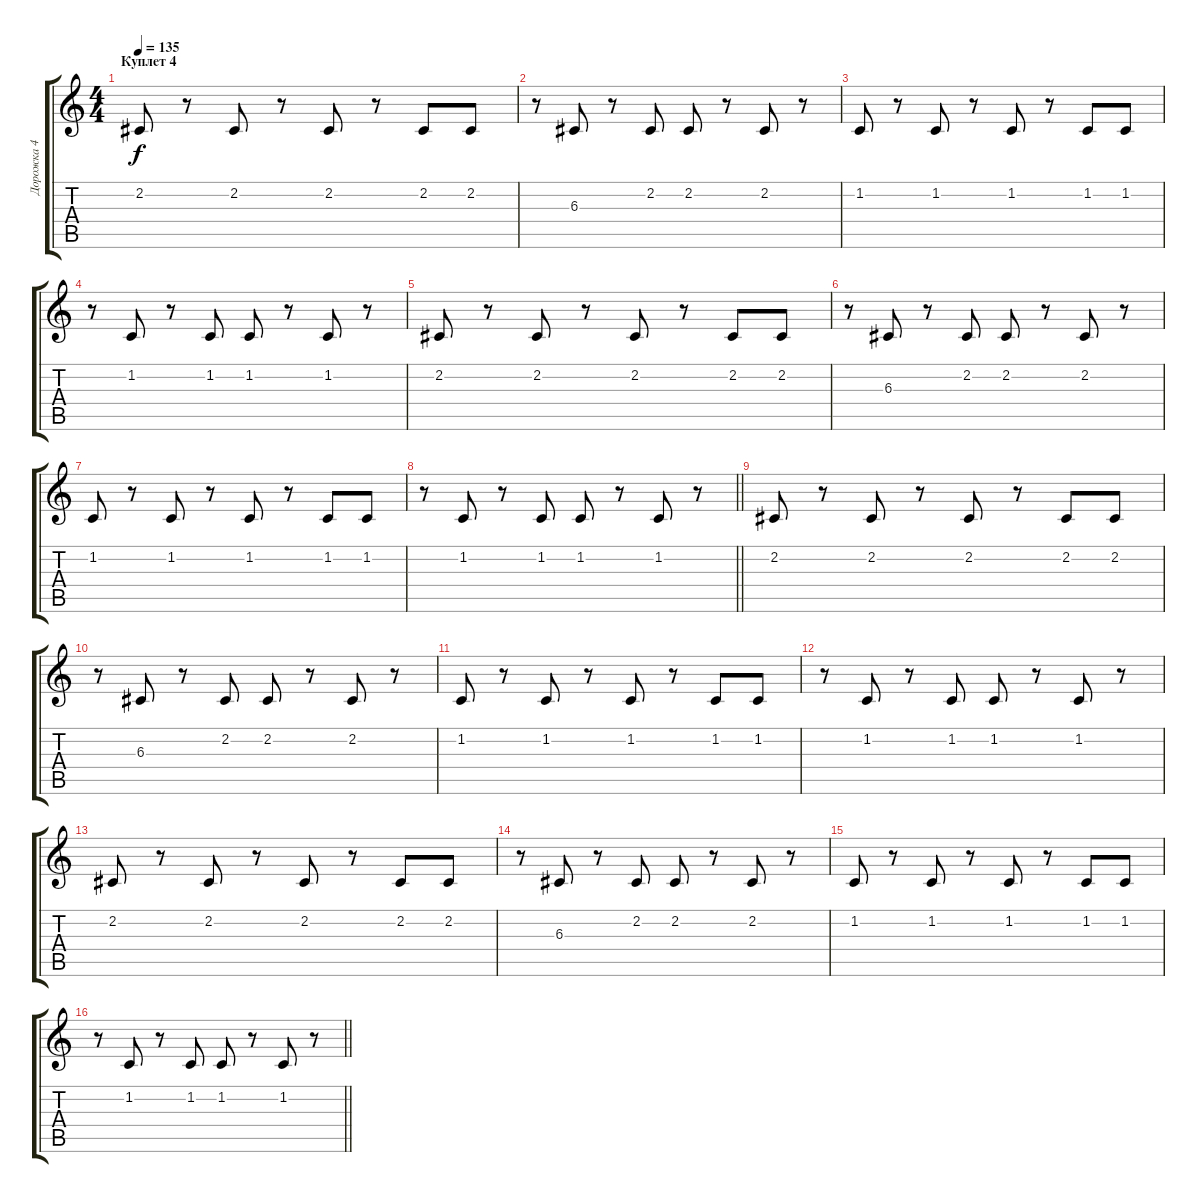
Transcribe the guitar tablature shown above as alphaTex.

\track ("Дорожка 4" "Дорожка 4") {instrument viola}
\staff {score tabs}
\tuning (E4 B3 G3 D3 A2 E2) {hide}
\ts (4 4)
\section ("" "Куплет 4")
\tempo 135
\clef g2
\ks c
2.2.8{dy f} r.8 2.2.8 r.8 2.2.8 r.8 2.2.8 2.2.8 |
r.8 6.3.8 r.8 2.2.8 2.2.8 r.8 2.2.8 r.8 |
1.2.8 r.8 1.2.8 r.8 1.2.8 r.8 1.2.8 1.2.8 |
r.8 1.2.8 r.8 1.2.8 1.2.8 r.8 1.2.8 r.8 |
2.2.8 r.8 2.2.8 r.8 2.2.8 r.8 2.2.8 2.2.8 |
r.8 6.3.8 r.8 2.2.8 2.2.8 r.8 2.2.8 r.8 |
1.2.8 r.8 1.2.8 r.8 1.2.8 r.8 1.2.8 1.2.8 |
\barLineRight lightlight
r.8 1.2.8 r.8 1.2.8 1.2.8 r.8 1.2.8 r.8 |
2.2.8 r.8 2.2.8 r.8 2.2.8 r.8 2.2.8 2.2.8 |
r.8 6.3.8 r.8 2.2.8 2.2.8 r.8 2.2.8 r.8 |
1.2.8 r.8 1.2.8 r.8 1.2.8 r.8 1.2.8 1.2.8 |
r.8 1.2.8 r.8 1.2.8 1.2.8 r.8 1.2.8 r.8 |
2.2.8 r.8 2.2.8 r.8 2.2.8 r.8 2.2.8 2.2.8 |
r.8 6.3.8 r.8 2.2.8 2.2.8 r.8 2.2.8 r.8 |
1.2.8 r.8 1.2.8 r.8 1.2.8 r.8 1.2.8 1.2.8 |
\barLineRight lightlight
r.8 1.2.8 r.8 1.2.8 1.2.8 r.8 1.2.8 r.8
